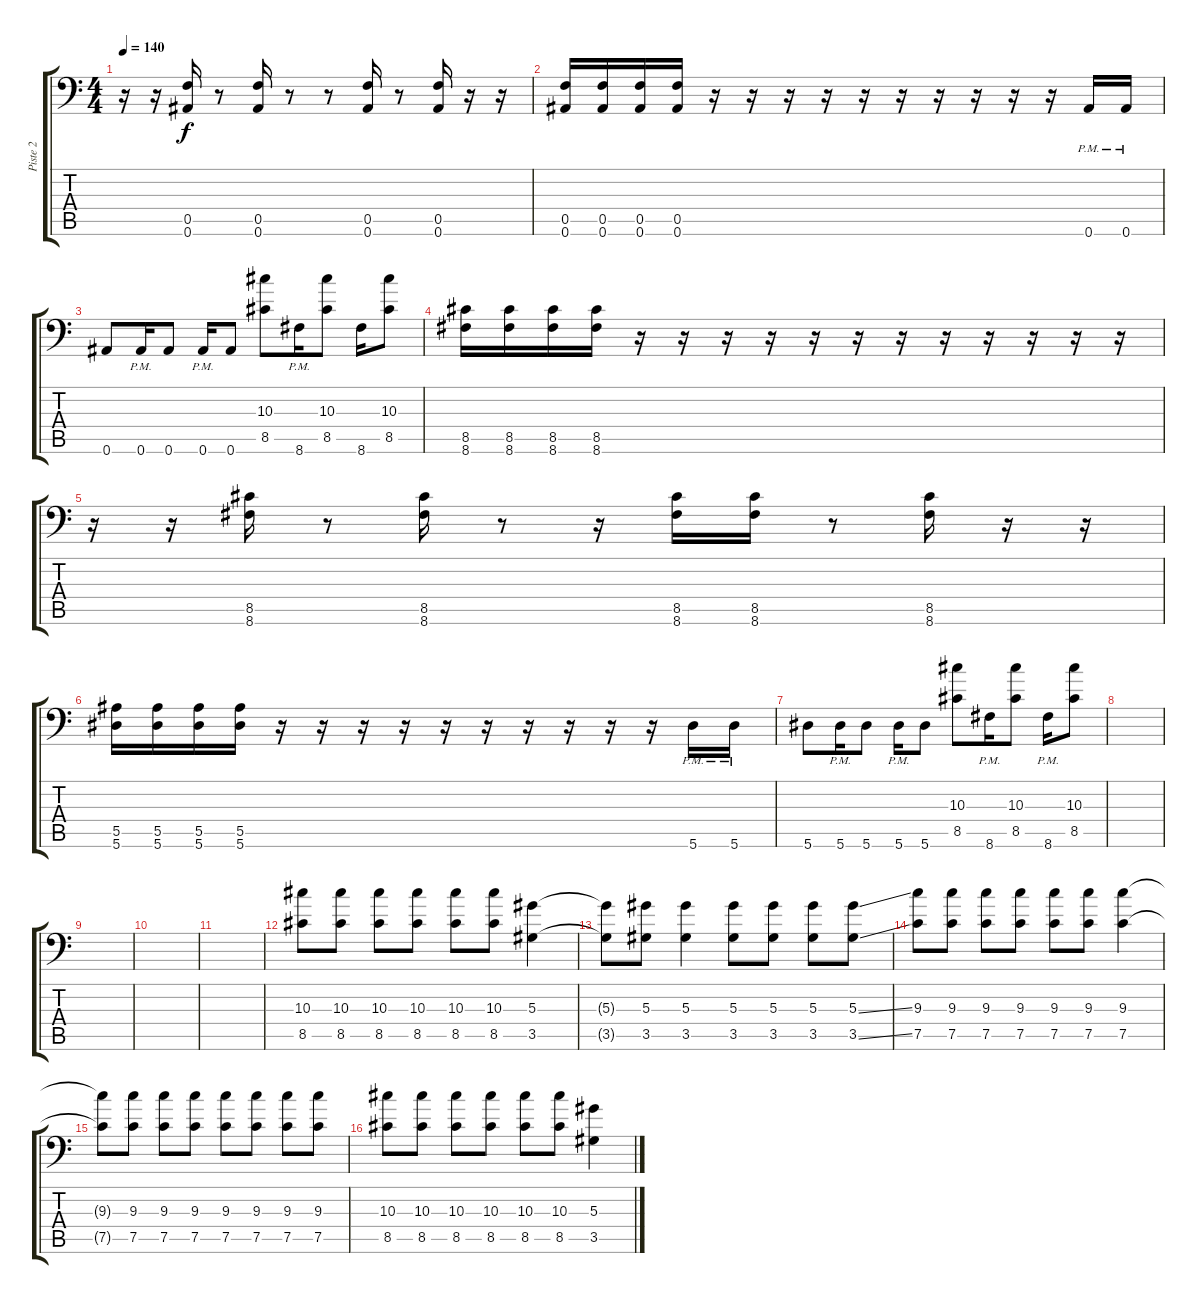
\track ("Piste 2" "Piste 2") {instrument distortionguitar}
\staff {score tabs}
\tuning (C4 G3 Eb3 Bb2 F2 Bb1) {hide}
\ts (4 4)
\tempo 140
\clef f4
\ks c
r.16{dy f} r.16 (0.5 0.6).16 r.8 (0.5 0.6).16 r.8 r.8 (0.5 0.6).16 r.8 (0.5 0.6).16 r.16 r.16 |
(0.5 0.6).16 (0.5 0.6).16 (0.5 0.6).16 (0.5 0.6).16 r.16 r.16 r.16 r.16 r.16 r.16 r.16 r.16 r.16 r.16 0.6{pm}.16 0.6{pm}.16 |
0.6.8 0.6{pm}.16 0.6.8 0.6{pm}.16 0.6.8 (10.3 8.5).8 8.6{pm}.16 (10.3 8.5).8 8.6.16 (10.3 8.5).8 |
(8.5 8.6).16 (8.5 8.6).16 (8.5 8.6).16 (8.5 8.6).16 r.16 r.16 r.16 r.16 r.16 r.16 r.16 r.16 r.16 r.16 r.16 r.16 |
r.16 r.16 (8.5 8.6).16 r.8 (8.5 8.6).16 r.8 r.16 (8.5 8.6).16 (8.5 8.6).16 r.8 (8.5 8.6).16 r.16 r.16 |
(5.5 5.6).16 (5.5 5.6).16 (5.5 5.6).16 (5.5 5.6).16 r.16 r.16 r.16 r.16 r.16 r.16 r.16 r.16 r.16 r.16 5.6{pm}.16 5.6{pm}.16 |
5.6.8 5.6{pm}.16 5.6.8 5.6{pm}.16 5.6.8 (10.3 8.5).8 8.6{pm}.16 (10.3 8.5).8 8.6{pm}.16 (10.3 8.5).8 |
|
|
|
|
(10.3 8.5).8 (10.3 8.5).8 (10.3 8.5).8 (10.3 8.5).8 (10.3 8.5).8 (10.3 8.5).8 (5.3 3.5).4 |
(5.3{t} 3.5{t}).8 (5.3 3.5).8 (5.3 3.5).4 (5.3 3.5).8 (5.3 3.5).8 (5.3 3.5).8 (5.3{ss} 3.5{ss}).8 |
(9.3 7.5).8 (9.3 7.5).8 (9.3 7.5).8 (9.3 7.5).8 (9.3 7.5).8 (9.3 7.5).8 (9.3 7.5).4 |
(9.3{t} 7.5{t}).8 (9.3 7.5).8 (9.3 7.5).8 (9.3 7.5).8 (9.3 7.5).8 (9.3 7.5).8 (9.3 7.5).8 (9.3 7.5).8 |
(10.3 8.5).8 (10.3 8.5).8 (10.3 8.5).8 (10.3 8.5).8 (10.3 8.5).8 (10.3 8.5).8 (5.3 3.5).4
